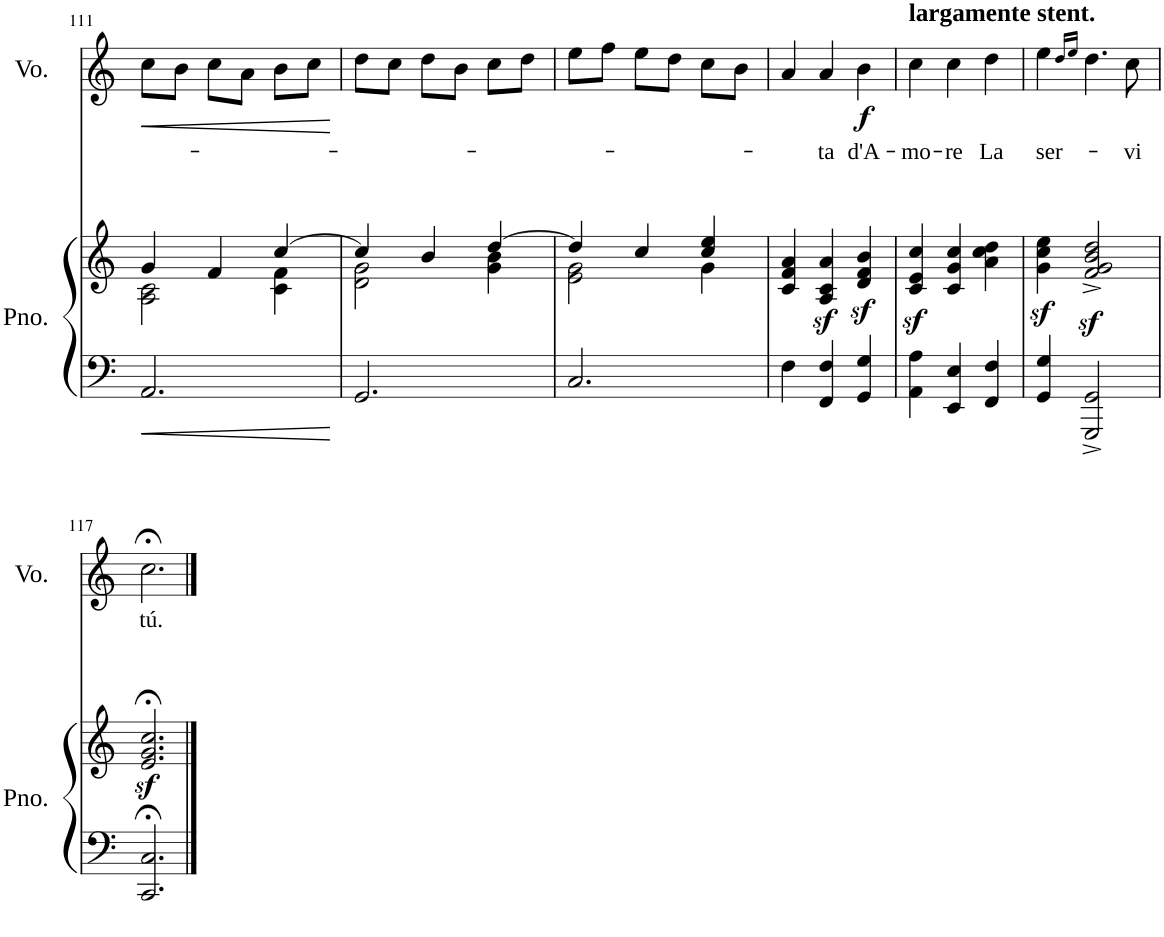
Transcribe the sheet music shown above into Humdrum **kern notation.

**kern	**kern	**kern	**text	**dynam
*part2	*part2	*part1	*part1	*part1
*staff3	*staff2	*staff1	*staff1	*staff1
*I"Piano	*	*I"Voice	*	*
*I'Pno.	*	*I'Vo.	*	*
!!LO:PB:g=z
*clefF4	*clefG2	*clefG2	*	*
*k[]	*k[]	*k[]	*	*
*M3/4	*M3/4	*M3/4	*	*
=111	=111	=111	=111	=111
*	*^	*	*	*
!	!	!	!	!	!LO:HP:b
2.AA/	4g/	2A\ 2c\	8cc\L	.	<
.	.	.	8b\J	.	.
.	4f/	.	8cc\L	.	.
.	.	.	8a\J	.	.
.	[4cc/	4c\ 4f\	8b\L	.	.
.	.	.	8cc\J	.	.
*	*v	*v	*	*	*
.	.	.	.	[
=112	=112	=112	=112	=112
*	*^	*	*	*
2.GG/	4cc/]	2d\ 2g\	8dd\L	.	.
.	.	.	8cc\J	.	.
.	4b/	.	8dd\L	.	.
.	.	.	8b\J	.	.
.	[4dd/	4g\ 4b\	8cc\L	.	.
.	.	.	8dd\J	.	.
=113	=113	=113	=113	=113	=113
2.C/	4dd/]	2e\ 2g\	8ee\L	.	.
.	.	.	8ff\J	.	.
.	4cc/	.	8ee\L	.	.
.	.	.	8dd\J	.	.
.	4cc/ 4ee/	4g\	8cc\L	.	.
.	.	.	8b\J	.	.
*	*v	*v	*	*	*
=114	=114	=114	=114	=114
4F\	4c/ 4f/ 4a/	4a/	.	.
!	!	!	!LO:LY:b	!
4FF/ 4F/	4A/z< 4c/z< 4a/z<	4a/	-ta	.
!	!	!	!LO:LY:b	!LO:DY:b
4GG/ 4G/	4d/z< 4f/z< 4b/z<	4b\	d'A-	f
=115	=115	=115	=115	=115
!	!	!LO:TX:a:B:t=largamente stent.	!	!
!	!	!	!LO:LY:b	!
4AA\ 4A\	4c/z< 4e/z< 4cc/z<	4cc\	-mo-	.
!	!	!	!LO:LY:b	!
4EE/ 4E/	4c/ 4g/ 4cc/	4cc\	-re	.
!	!	!	!LO:LY:b	!
4FF/ 4F/	4a\ 4cc\ 4dd\	4dd\	La	.
=116	=116	=116	=116	=116
!	!	!	!LO:LY:b	!
4GG/ 4G/	4g\z< 4cc\z< 4ee\z<	4ee\	ser-	.
.	.	16qdd/LL	.	.
.	.	16qee/JJ	.	.
2GGG/^ 2GG/^	2f/z<^ 2g/z<^ 2b/z<^ 2dd/z<^	4.dd\	.	.
!	!	!	!LO:LY:b	!
.	.	8cc\	-vi	.
!!LO:LB:g=z
=117	=117	=117	=117	=117
!	!	!	!LO:LY:b	!
2.CC/;< 2.C/;<	2.e/z<;< 2.g/z<;< 2.cc/z<;<	2.cc;<\	tú.	.
==	==	==	==	==
*-	*-	*-	*-	*-
